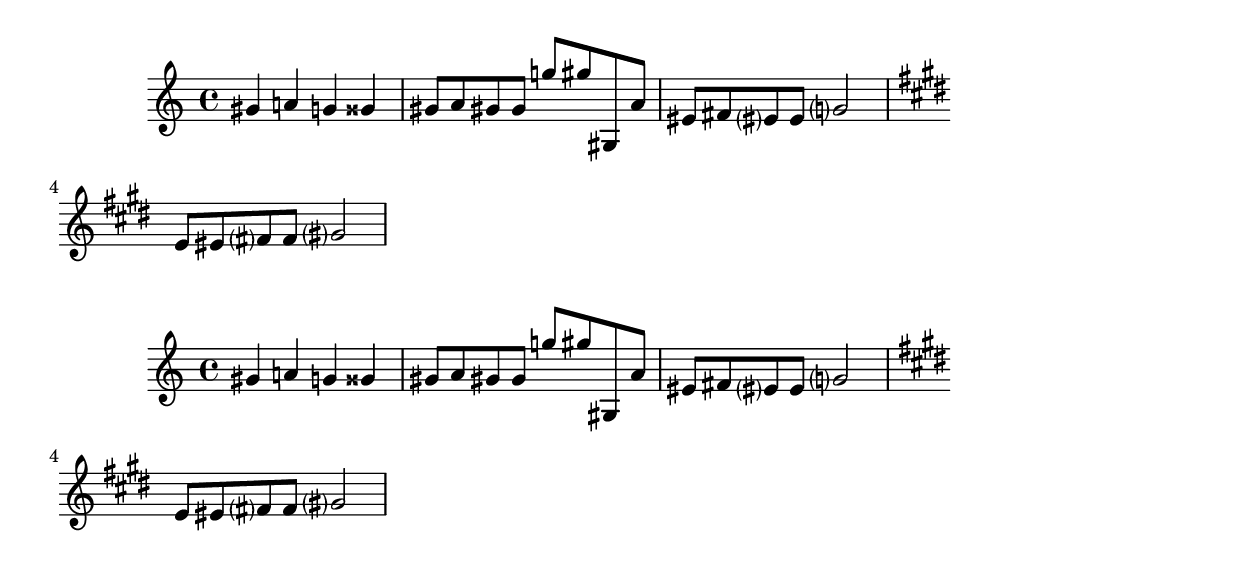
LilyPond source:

\version "2.15.20"
\header {

texidoc = "Several automatic accidental rules
aim to reproduce contemporary music notation
practices:
@itemize
@item
@code{'dodecaphonic} style prints accidentals on every
note (including naturals)
@item
@code{'neo-modern style} prints accidentals on every note
(not including naturals), except when a note is
immediately repeated
@item
@code{'neo-modern-cautionary} style acts like neo-modern,
adding cautionary parentheses around accidentals.
@item
@code{'teaching} prints accidentals normally, but adds
cautionary accidentals when an accidental is
already included in the key signature.
@end itemize

Both scores should show the same accidentals.
"

}

\layout { ragged-right = ##t }

\score {
  \relative c'' {
    \accidentalStyle "dodecaphonic"
    gis4 a g gisis
    \accidentalStyle "neo-modern"
    gis8 a gis gis g' gis gis,, a'
    \accidentalStyle "neo-modern-cautionary"
    eis fis eis eis g2
    \accidentalStyle "teaching"
    \key e \major
    e8 eis fis fis gis2
  }
}

\score {
  \relative c'' {
    \set Staff.autoAccidentals = #'()
    \set Staff.autoCautionaries = #'()
    gis!4 a! g! gisis!
    gis!8 a gis! gis g'! gis! gis,,! a'
    eis! fis! eis? eis g?2
    \key e \major
    e8 eis! fis? fis gis?2
  }
}
